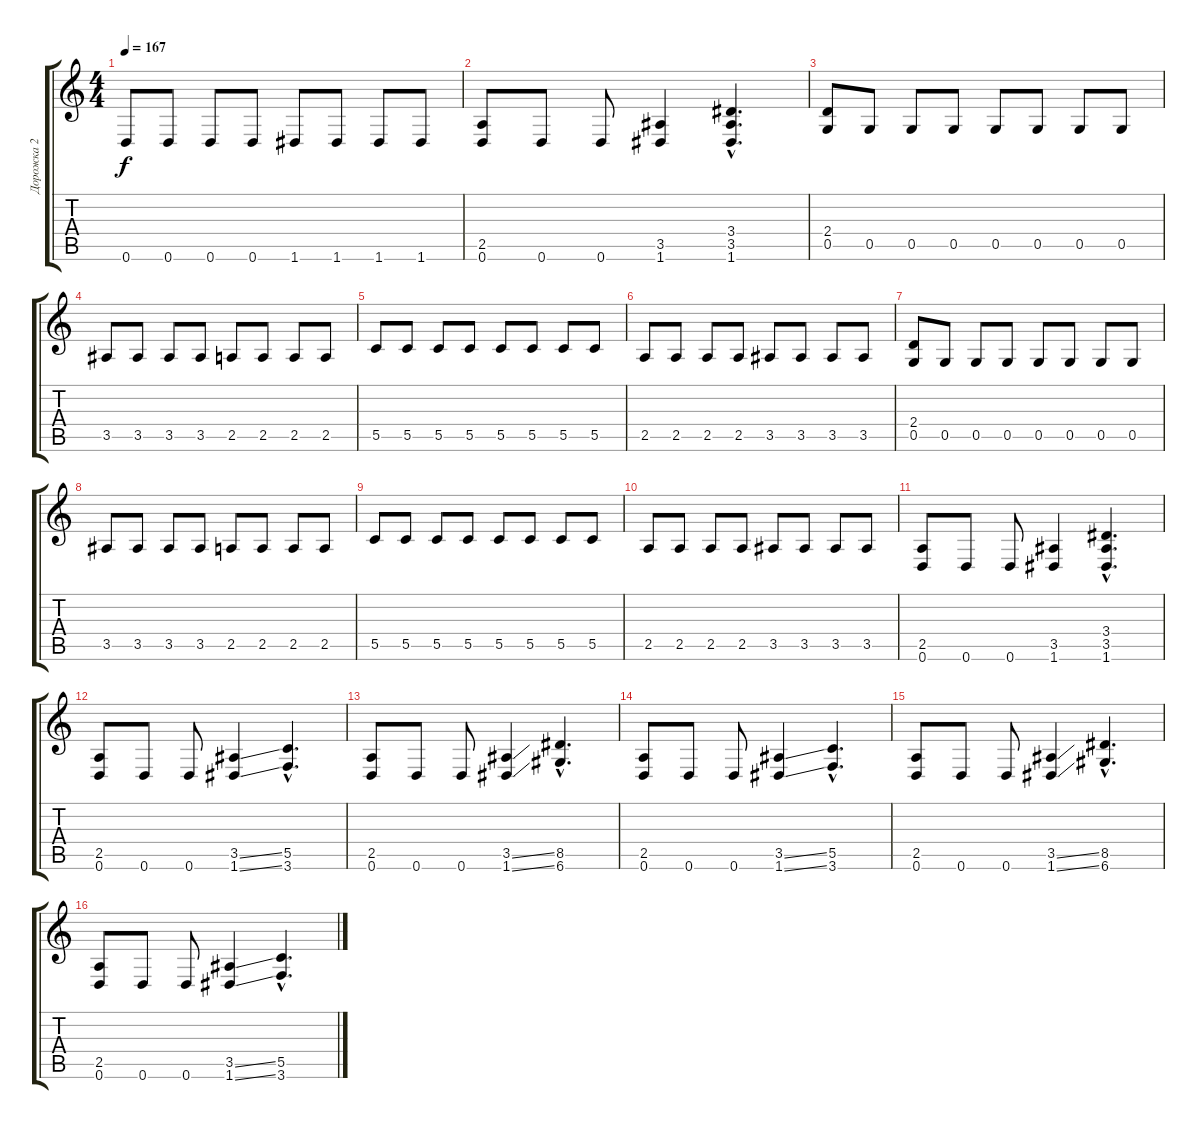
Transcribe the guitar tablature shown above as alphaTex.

\track ("Дорожка 2" "Дорожка 2") {instrument distortionguitar}
\staff {score tabs}
\tuning (D4 A3 F3 C3 G2 D2) {hide}
\ts (4 4)
\tempo 167
\clef g2
\ks c
0.6.8{dy f} 0.6.8 0.6.8 0.6.8 1.6.8 1.6.8 1.6.8 1.6.8 |
(2.5 0.6).8 0.6.8 0.6.8 (3.5 1.6).4 (3.4{hac} 3.5{hac} 1.6{hac}).4{d} |
(2.4 0.5).8 0.5.8 0.5.8 0.5.8 0.5.8 0.5.8 0.5.8 0.5.8 |
3.5.8 3.5.8 3.5.8 3.5.8 2.5.8 2.5.8 2.5.8 2.5.8 |
5.5.8 5.5.8 5.5.8 5.5.8 5.5.8 5.5.8 5.5.8 5.5.8 |
2.5.8 2.5.8 2.5.8 2.5.8 3.5.8 3.5.8 3.5.8 3.5.8 |
(2.4 0.5).8 0.5.8 0.5.8 0.5.8 0.5.8 0.5.8 0.5.8 0.5.8 |
3.5.8 3.5.8 3.5.8 3.5.8 2.5.8 2.5.8 2.5.8 2.5.8 |
5.5.8 5.5.8 5.5.8 5.5.8 5.5.8 5.5.8 5.5.8 5.5.8 |
2.5.8 2.5.8 2.5.8 2.5.8 3.5.8 3.5.8 3.5.8 3.5.8 |
(2.5 0.6).8 0.6.8 0.6.8 (3.5 1.6).4 (3.4{hac} 3.5{hac} 1.6{hac}).4{d} |
(2.5 0.6).8 0.6.8 0.6.8 (3.5{ss} 1.6{ss}).4 (5.5{hac} 3.6{hac}).4{d} |
(2.5 0.6).8 0.6.8 0.6.8 (3.5{ss} 1.6{ss}).4 (8.5{hac} 6.6{hac}).4{d} |
(2.5 0.6).8 0.6.8 0.6.8 (3.5{ss} 1.6{ss}).4 (5.5{hac} 3.6{hac}).4{d} |
(2.5 0.6).8 0.6.8 0.6.8 (3.5{ss} 1.6{ss}).4 (8.5{hac} 6.6{hac}).4{d} |
(2.5 0.6).8 0.6.8 0.6.8 (3.5{ss} 1.6{ss}).4 (5.5{hac} 3.6{hac}).4{d}
